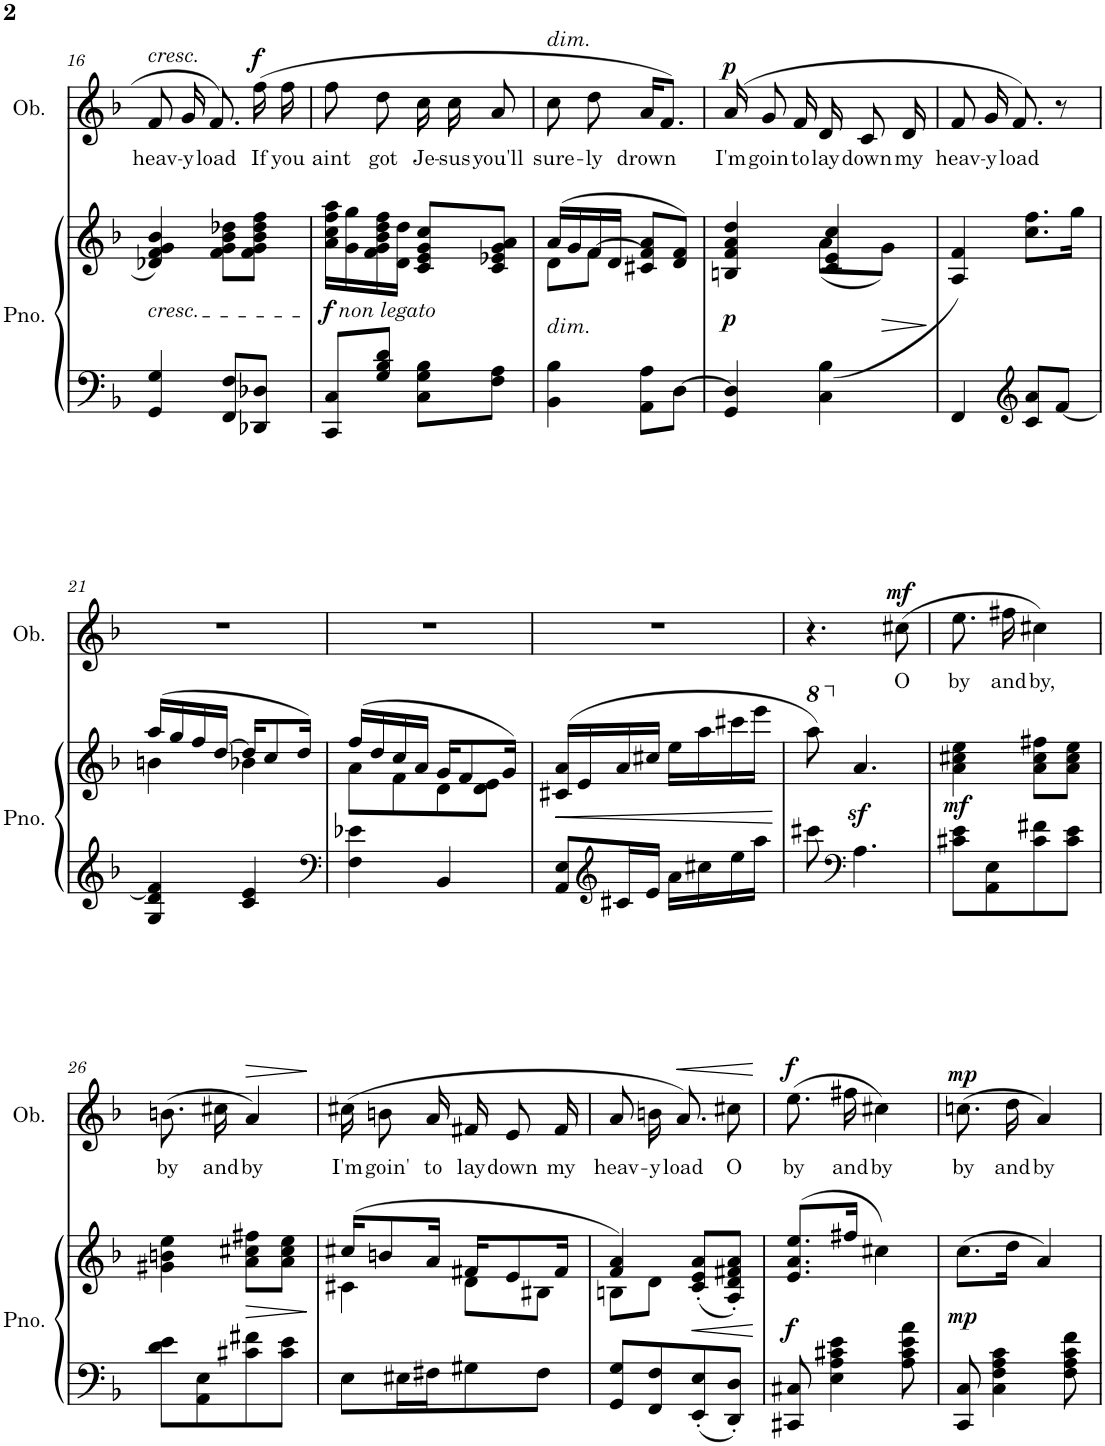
**kern	**kern	**dynam	**kern	**text	**dynam
*part2	*part2	*part2	*part1	*part1	*part1
*staff3	*staff2	*staff2/3	*staff1	*staff1	*staff1
*I"Piano	*	*	*I"Oboe	*	*
*I'Pno.	*	*	*I'Ob.	*	*
!!LO:PB:g=z
*clefF4	*clefG2	*	*clefG2	*	*
*k[b-]	*k[b-]	*	*k[b-]	*	*
*M4/8	*M4/8	*	*M4/8	*	*
=16	=16	=16	=16	=16	=16
!	!	!	!LO:TX:a:i:t=cresc.	!	!
!	!LO:TX:b:i:t=cresc.	!	!	!	!
!	!	!	!	!LO:LY:b	!
4GG/ 4G/	4d-X/ 4f/ 4g/ 4b-/	.	8f/	heav-	.
!	!	!	!	!LO:LY:b	!
.	.	.	16g/	-y	.
!	!	!	!	!LO:LY:b	!
.	.	.	8.f/	load	.
8FF/ 8F/L	8f\ 8g\ 8b-\ 8dd-X\L	.	.	.	.
!	!	!	!	!LO:LY:b	!LO:DY:a
8DD-X/ 8D-X/J	8f\ 8g\ 8b-\ 8dd-\ 8ff\J	.	(16ff\	If	f
!	!	!	!	!LO:LY:b	!
.	.	.	16ff\	you	.
=17	=17	=17	=17	=17	=17
!	!LO:TX:b:i:t=non legato	!	!	!	!
!	!	!LO:DY:b	!	!LO:LY:b	!
8CC/ 8C/L	16a\ 16cc\ 16ff\ 16aa\LL	f	8ff\	aint	.
.	16g\ 16gg\	.	.	.	.
!	!	!	!	!LO:LY:b	!
8G/ 8B-/ 8d/J	16f\ 16g\ 16b-\ 16dd\ 16ff\	.	8dd\	got	.
.	16d\ 16dd\JJ	.	.	.	.
!	!	!	!	!LO:LY:b	!
8C\ 8G\ 8B-\L	8c/ 8e/ 8g/ 8cc/L	.	16cc\	Je-	.
!	!	!	!	!LO:LY:b	!
.	.	.	16cc\	-sus	.
!	!	!	!	!LO:LY:b	!
8F\ 8A\J	8c/ 8e-X/ 8g/ 8a/J	.	8a/	you'll	.
=18	=18	=18	=18	=18	=18
*	*^	*	*	*	*
!	!	!	!	!LO:TX:a:i:t=dim.	!	!
!	!LO:TX:b:i:t=dim.	!	!	!	!	!
!	!	!	!	!	!LO:LY:b	!
4BB-\ 4B-\	(16a/LL	8d\L	.	8cc\	sure-	.
.	16g/	.	.	.	.	.
!	!	!	!	!	!LO:LY:b	!
.	16f/	[>8f\J	.	8dd\	-ly	.
.	16d/JJ	.	.	.	.	.
!	!	!	!	!	!LO:LY:b	!
8AA\ 8A\L	8c#X/ 8f/] 8a/L	4ryy	.	16a/KL	drown	.
.	.	.	.	8.f/J)	.	.
[8D\J	8d/ 8f/J)	.	.	.	.	.
=19	=19	=19	=19	=19	=19	=19
!	!	!	!LO:DY:b	!	!LO:LY:b	!LO:DY:a
4GG/ 4D/]	4Bn/ 4f/ 4a/ 4dd/	4ryy	p	(>16a/	I'm	p
!	!	!	!	!	!LO:LY:b	!
.	.	.	.	8g/	goin	.
!	!	!	!	!	!LO:LY:b	!
.	.	.	.	16f/	to	.
!	!	!	!	!	!LO:LY:b	!
(<4C\ 4B-\	4c/ 4e/ 4cc/	(8a\L	.	16d/	lay	.
!	!	!	!	!	!LO:LY:b	!
.	.	.	.	8c/	down	.
!	!	!	!LO:HP:b	!	!	!
.	.	8g\J)	>	.	.	.
!	!	!	!	!	!LO:LY:b	!
.	.	.	.	16d/	my	.
*	*v	*v	*	*	*	*
=20	=20	=20	=20	=20	=20
!	!	!	!	!LO:LY:b	!
4FF/	4A/ 4f/)	.	8f/	heav-	.
!	!	!	!	!LO:LY:b	!
.	.	.	16g/	-y	.
!	!	!	!	!LO:LY:b	!
.	.	.	8.f/)	load	.
*clefG2	*	*	*	*	*
8c/ 8a/L	8.cc\ 8.ff\L	.	.	.	.
[8f/J	.	.	8r	.	.
.	16gg\Jk	.	.	.	.
!!LO:LB:g=z
=21	=21	=21	=21	=21	=21
*	*^	*	*	*	*
4G/ 4d/ 4f/]	(16aa/LL	4bn\	.	2r	.	.
.	16gg/	.	.	.	.	.
.	16ff/	.	.	.	.	.
.	[16dd/JJ	.	.	.	.	.
4c/ 4e/	16dd/KL]	4b-X\	.	.	.	.
.	8cc/	.	.	.	.	.
.	16dd/Jk)	.	.	.	.	.
=22	=22	=22	=22	=22	=22	=22
*clefF4	*	*	*	*	*	*
4F\ 4e-X\	(16ff/LL	8a\L	.	2r	.	.
.	16dd/	.	.	.	.	.
.	16cc/	8f\	.	.	.	.
.	16a/JJ	.	.	.	.	.
4BB-/	16g/KL	8d\	.	.	.	.
.	8f/	.	.	.	.	.
.	.	8d\ 8e\J	.	.	.	.
.	16g/Jk)	.	.	.	.	.
*	*v	*v	*	*	*	*
=23	=23	=23	=23	=23	=23
!	!	!LO:HP:b	!	!	!
8AA/ 8E/L	(16c#X/ 16a/LL	<	2r	.	.
.	16e/	.	.	.	.
*clefG2	*	*	*	*	*
16c#X/L	16a/	.	.	.	.
16e/JJ	16cc#X/JJ	.	.	.	.
16a\LL	16ee\LL	.	.	.	.
16cc#X\	16aa\	.	.	.	.
16ee\	16ccc#X\	.	.	.	.
16aa\JJ	16eee\JJ	.	.	.	.
.	.	]	.	.	.
=24	=24	=24	=24	=24	=24
*	*8va	*	*	*	*
8ccc#X\	8aaa\)	.	4.r	.	.
*clefF4	*	*	*	*	*
*	*X8va	*	*	*	*
4.A\	4.az</	.	.	.	.
!	!	!	!	!LO:LY:b	!LO:DY:a
.	.	.	(8cc#X\	O	mf
=25	=25	=25	=25	=25	=25
!	!	!LO:DY:b	!	!LO:LY:b	!
8c#X\ 8e\L	4a\ 4cc#X\ 4ee\	mf	8.ee\	by	.
8AA\ 8E\	.	.	.	.	.
!	!	!	!	!LO:LY:b	!
.	.	.	16ff#X\	and	.
!	!	!	!	!LO:LY:b	!
8c#\ 8f#X\	8a\ 8cc#\ 8ff#X\L	.	4cc#X\)	by,	.
8c#\ 8e\J	8a\ 8cc#\ 8ee\J	.	.	.	.
!!LO:LB:g=z
=26	=26	=26	=26	=26	=26
!	!	!	!	!LO:LY:b	!
8d\ 8e\L	4g#X\ 4bn\ 4ee\	.	(8.bn\	by	.
8AA\ 8E\	.	.	.	.	.
!	!	!	!	!LO:LY:b	!
.	.	.	16cc#X\	and	.
!	!	!LO:HP:b	!	!LO:LY:b	!LO:HP:b
8c#X\ 8f#X\	8a\ 8cc#X\ 8ff#X\L	>	4a/)	by	>
8c#\ 8e\J	8a\ 8cc#\ 8ee\J	.	.	.	.
.	.	[	.	.	]
=27	=27	=27	=27	=27	=27
*	*^	*	*	*	*
!	!	!	!	!	!LO:LY:b	!
8E\L	(16cc#X/KL	4c#X\	.	(16cc#X\	I'm	.
!	!	!	!	!	!LO:LY:b	!
.	8bn/	.	.	8bn\	goin'	.
16E#X\L	.	.	.	.	.	.
!	!	!	!	!	!LO:LY:b	!
16F#X\J	16a/Jk	.	.	16a/	to	.
!	!	!	!	!	!LO:LY:b	!
8G#X\	16f#X/KL	8d\L	.	16f#X/	lay	.
!	!	!	!	!	!LO:LY:b	!
.	8e/	.	.	8e/	down	.
8F#\J	.	8B#X\J	.	.	.	.
!	!	!	!	!	!LO:LY:b	!
.	16f#/Jk	.	.	16f#/	my	.
=28	=28	=28	=28	=28	=28	=28
!	!	!	!	!	!LO:LY:b	!
8GG/ 8G/L	4f/ 4a/)	8Bn\L	.	8a/	heav-	.
!	!	!	!	!	!LO:LY:b	!
8FF/ 8F/	.	8d\J	.	16bn\	-y	.
!	!	!	!	!	!LO:LY:b	!LO:HP:b
.	.	.	.	8.a/)	load	<
8EE/' 8E/'	(8c/' 8e/' 8a/'L	4ryy	.	.	.	.
!	!	!	!	!	!LO:LY:b	!
8DD/' 8D/'J	8A/' 8d/' 8f#X/' 8a/'J)	.	.	8cc#X\	O	.
*	*v	*v	*	*	*	*
.	.	]	.	.	[
=29	=29	=29	=29	=29	=29
!	!	!LO:DY:b	!	!LO:LY:b	!LO:DY:a
8CC#X/ 8C#X/	(8.e/ 8.a/ 8.ee/L	f	(8.ee\	by	f
4E\ 4A\ 4c#X\ 4e\	.	.	.	.	.
!	!	!	!	!LO:LY:b	!
.	16ff#X/Jk	.	16ff#X\	and	.
!	!	!	!	!LO:LY:b	!
.	4cc#X\)	.	4cc#X\)	by	.
8A\ 8c#\ 8e\ 8a\	.	.	.	.	.
=30	=30	=30	=30	=30	=30
!	!	!LO:DY:b	!	!LO:LY:b	!LO:DY:a
8CC/ 8C/	(8.cc\L	mp	(8.ccn\	by	mp
4C\ 4F\ 4A\ 4c\	.	.	.	.	.
!	!	!	!	!LO:LY:b	!
.	16dd\Jk	.	16dd\	and	.
!	!	!	!	!LO:LY:b	!
.	4a/)	.	4a/)	by	.
8F\ 8A\ 8c\ 8f\	.	.	.	.	.
=	=	=	=	=	=
*-	*-	*-	*-	*-	*-
